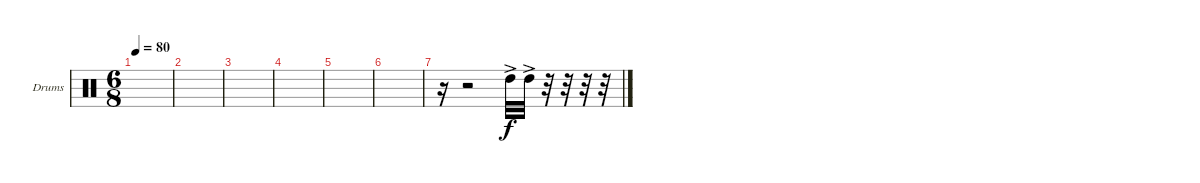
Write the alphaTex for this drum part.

\defaultSystemsLayout 4
\bracketExtendMode groupsimilarinstruments
\firstSystemTrackNameOrientation horizontal
\otherSystemsTrackNameOrientation horizontal
\track ("Tom 01" "Drums") {instrument percussion}
\staff {score}
\articulation defaults
\ts (6 8)
\tempo 80
\clef neutral
\scale
0.333333
\ks c
|
\scale
0.333333 |
\scale
0.333333 |
\scale
0.333333 |
\scale
0.333333 |
\scale
0.333333 |
\scale
0.333333 r.16 r.2 "High Tom (hit)"{ac}.32 "High Tom (hit)"{ac}.32 r.32 r.32 r.32 r.32 |
\scale
0.333333 |
\scale
0.333333 |
\scale
0.333333 |
\scale
0.333333 |
\scale
0.333333 |
\scale
0.333333 |
\scale
0.333333 |
\scale
0.333333 |
\scale
0.333333
